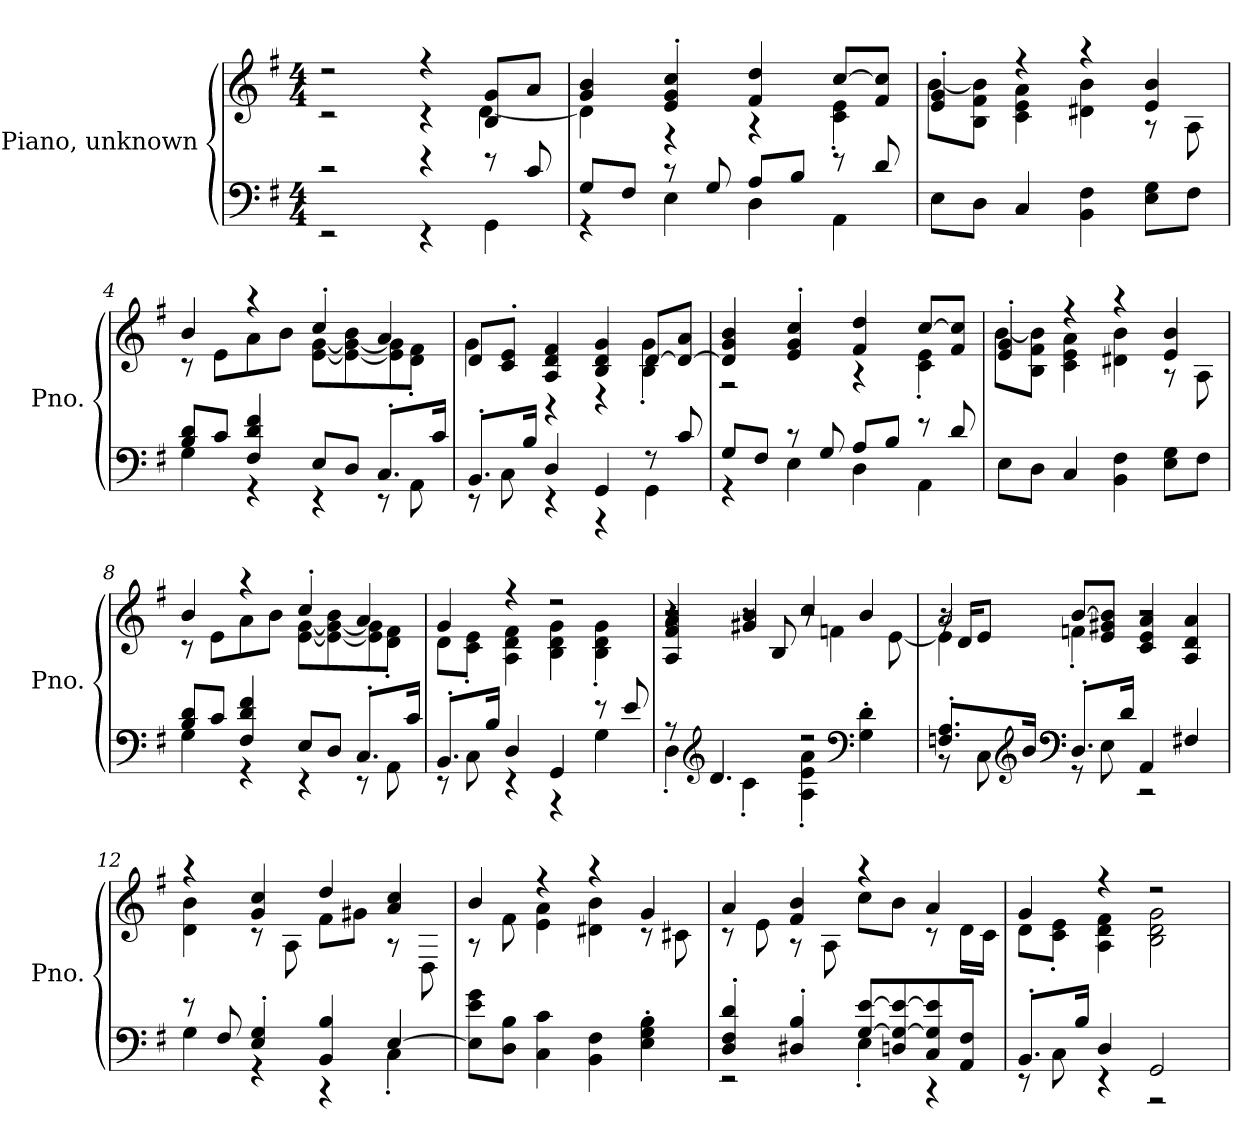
**kern	**kern
*part1	*part1
*staff2	*staff1
*I"Piano, unknown	*
*I'Pno.	*
*clefF4	*clefG2
*k[f#]	*k[f#]
*M4/4	*M4/4
*MM120	*MM120
=1	=1
*^	*^
2r	2r	2r	2r
4r	4r	4r	4r
8r	4GG\	8B/ 8g/L	[4d\
8c/	.	8a/J	.
=2	=2	=2	=2
8G/L	4r	4g/ 4b/	4d\]
8F#/J	.	.	.
8r	4E\	4e/' 4g/' 4cc/'	4r
8G/	.	.	.
8A/L	4D\	4f#/ 4dd/	4r
8B/J	.	.	.
8r	4AA\	[8cc/L	4c\' 4e\'
8d/	.	8f#/ 8cc/]J	.
*v	*v	*	*
=3	=3	=3
8E\L	4e/' 4g/'	[8b\L
8D\J	.	8B\ 8f#\ 8b\]J
4C/	4r	4c\ 4e\ 4a\
4BB\ 4F#\	4r	4d#X\ 4b\
8E\ 8G\L	4e/ 4b/	8r
8F#\J	.	8A\
=4	=4	=4
*^	*	*
8B/ 8d/L	4G\	4b/	8r
8c/J	.	.	8e\L
4F#/ 4d/ 4f#/	4r	4r	8a\
.	.	.	8b\J
8E/L	4r	4cc'/	[8e\ [8g\L
8D/J	.	.	8e\_ 8g\_ 8b\
8.C'/L	8r	4a/	8e\] 8g\]
.	8AA\	.	8d\' 8f#\'J
16c/Jk	.	.	.
!!LO:LB:g=z	!!
=5	=5	=5	=5
8.BB'/L	8r	8d/L	4g\
.	8C\	8c/' 8e/'J	.
16B/Jk	.	.	.
4D/	4r	4A/ 4d/ 4f#/	4r
4GG/	4r	4B/ 4d/ 4g/	4r
8r	4GG\	[8d/L	4B\' 4g\'
8c/	.	8d/_ 8a/J	.
=6	=6	=6	=6
8G/L	4r	4d/] 4g/ 4b/	2r
8F#/J	.	.	.
8r	4E\	4e/' 4g/' 4cc/'	.
8G/	.	.	.
8A/L	4D\	4f#/ 4dd/	4r
8B/J	.	.	.
8r	4AA\	[8cc/L	4c\' 4e\'
8d/	.	8f#/ 8cc/]J	.
*v	*v	*	*
=7	=7	=7
8E\L	4e/' 4g/'	[8b\L
8D\J	.	8B\ 8f#\ 8b\]J
4C/	4r	4c\ 4e\ 4a\
4BB\ 4F#\	4r	4d#X\ 4b\
8E\ 8G\L	4e/ 4b/	8r
8F#\J	.	8A\
=8	=8	=8
*^	*	*
8B/ 8d/L	4G\	4b/	8r
8c/J	.	.	8e\L
4F#/ 4d/ 4f#/	4r	4r	8a\
.	.	.	8b\J
8E/L	4r	4cc'/	[8e\ [8g\L
8D/J	.	.	8e\_ 8g\_ 8b\
8.C'/L	8r	4a/	8e\] 8g\]
.	8AA\	.	8d\' 8f#\'J
16c/Jk	.	.	.
!!LO:LB:g=z	!!
=9	=9	=9	=9
8.BB'/L	8r	4g/	8d\L
.	8C\	.	8c\' 8e\'J
16B/Jk	.	.	.
4D/	4r	4r	4A\ 4d\ 4f#\
4GG/	4r	2r	4B\ 4d\ 4g\
8r	4G\	.	4B\' 4d\' 4g\'
8e/	.	.	.
=10	=10	=10	=10
*	*	*	*^
8r	4D'\	4r	2r	4A/ 4f#/ 4a/
*clefG2	*	*	*	*
4.d/	.	.	.	.
.	4c'\	4g#X/ 4b/	.	8r
.	.	.	.	8B/
2r	4A\' 4e\' 4a\'	4cc/	8r	2r
.	.	.	4fn\	.
*clefF4	*	*	*	*
.	4G\' 4d\'	4b/	.	.
.	.	.	[8e\	.
=11	=11	=11	=11	=11
8.Fn/' 8.A/'L	8r	2a/	4e\]	16r
.	.	.	.	16d/KL
.	8C\	.	.	8e/J
*clefG2	*	*	*	*
16b/Jk	.	.	.	.
*clefF4	*	*	*	*
8.D'/L	8r	.	4fn'\	[8b/L
.	8E\	.	.	8e/ 8g#X/ 8b/]J
16d/Jk	.	.	.	.
4AA/	2r	2r	2r	4c/ 4e/ 4a/
4F#X/	.	.	.	4A/ 4d/ 4a/
*	*	*	*v	*v
!!LO:LB:g=z
=12	=12	=12	=12
8r	4G\	4r	4d\ 4b\
8F#/	.	.	.
4E/' 4G/'	4r	4g/ 4cc/	8r
.	.	.	8A\
4BB/ 4B/	4r	4dd/	8f#\L
.	.	.	8g#X\J
[4E/	4C'\	4a/ 4cc/	8r
.	.	.	8D\
*v	*v	*	*
=13	=13	=13
8E\] 8e\ 8g\L	4b/	8r
8D\ 8B\J	.	8f#\
4C\ 4c\	4r	4e\ 4a\
4BB\ 4F#\	4r	4d#X\ 4b\
4E\' 4G\' 4B\'	4g/	8r
.	.	8c#X\
=14	=14	=14
*^	*	*
4D/' 4F#/' 4d/'	2r	4a/	8r
.	.	.	8e\
4D#X/' 4B/'	.	4f#/ 4b/	8r
.	.	.	8A\
[8G/ [8e/L	4E'\	4r	8cc\L
8Dn/ 8G/_ 8e/_	.	.	8b\J
8C/ 8G/] 8e/]	4r	4a/	8r
8AA/ 8F#/J	.	.	16d\LL
.	.	.	16c\JJ
=15	=15	=15	=15
8.BB'/L	8r	4g/	8d\L
.	8C\	.	8c\' 8e\'J
16B/Jk	.	.	.
4D/	4r	4r	4A\ 4d\ 4f#\
2GG/	2r	2r	2B\ 2d\ 2g\
*v	*v	*	*
*	*v	*v
=	=
*-	*-
